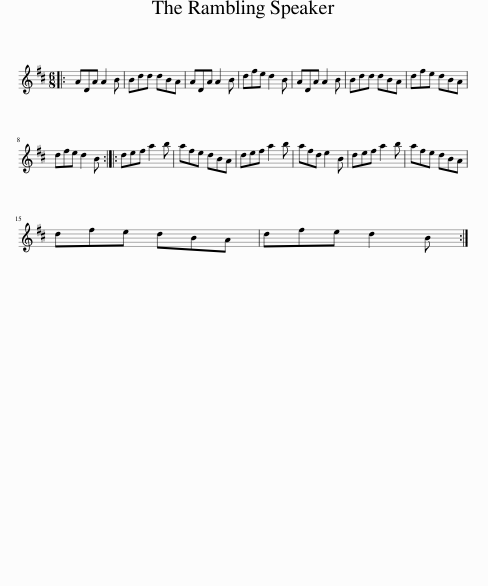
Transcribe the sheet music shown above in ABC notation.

X:1
L:1/8
M:6/8
I:linebreak $
K:D
V:1 treble
V:1
|: ADA A2 B | Bdd dBA | ADA A2 B | dfe d2 B | ADA A2 B | %5
 Bdd dBA | dfe dBA |$ dfe d2 B :: def a2 b | afe dBA | %10
 def a2 b | afd e2 B | def a2 b | afe dBA |$ dfe dBA | %15
 dfe d2 B :| %16
